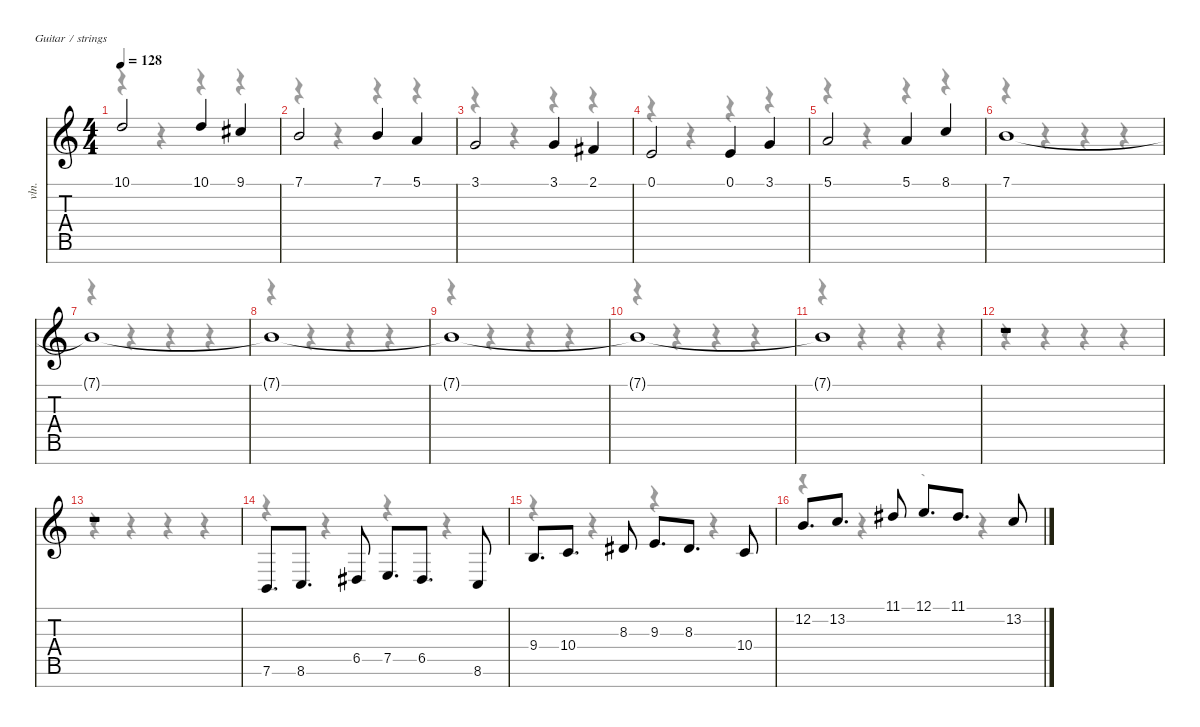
\defaultSystemsLayout 4
\hideDynamics
\bracketExtendMode nobrackets
\track ("Keys 3" "vln.") {instrument stringensemble2}
\staff {score tabs}
\tuning (E4 B3 G3 D3 A2 E2 B1)
\voice
\ts (4 4)
\tempo 128
\clef g2
\ks c
10.1.2{dy f} 10.1.4 9.1{acc #}.4 |
7.1.2 7.1.4 5.1.4 |
3.1.2 3.1.4 2.1{acc #}.4 |
0.1.2 0.1.4 3.1.4 |
5.1.2 5.1.4 8.1.4 |
7.1.1 |
7.1{t}.1 |
7.1{t}.1 |
7.1{t}.1 |
7.1{t}.1 |
7.1{t}.1 |
r.1 |
r.1 |
7.6.8{d} 8.6.8{d} 6.5{acc #}.8 7.5.8{d} 6.5{acc #}.8{d} 8.6.8 |
9.4.8{d} 10.4.8{d} 8.3{acc #}.8 9.3.8{d} 8.3{acc #}.8{d} 10.4.8 |
12.2.8{d} 13.2.8{d} 11.1{acc #}.8 12.1.8{d} 11.1{acc #}.8{d} 13.2.8
\voice
\clef g2
\ottava regular
\simile none
\ks c
r.4{dy mf} r.4 r.4 r.4 |
r.4 r.4 r.4 r.4 |
r.4 r.4 r.4 r.4 |
r.4 r.4 r.4 r.4 |
r.4 r.4 r.4 r.4 |
r.4 r.4 r.4 r.4 |
r.4 r.4 r.4 r.4 |
r.4 r.4 r.4 r.4 |
r.4 r.4 r.4 r.4 |
r.4 r.4 r.4 r.4 |
r.4 r.4 r.4 r.4 |
r.4 r.4 r.4 r.4 |
r.4 r.4 r.4 r.4 |
r.4 r.4 r.4 r.4 |
r.4 r.4 r.4 r.4 |
r.4 r.4 r.4 r.4
